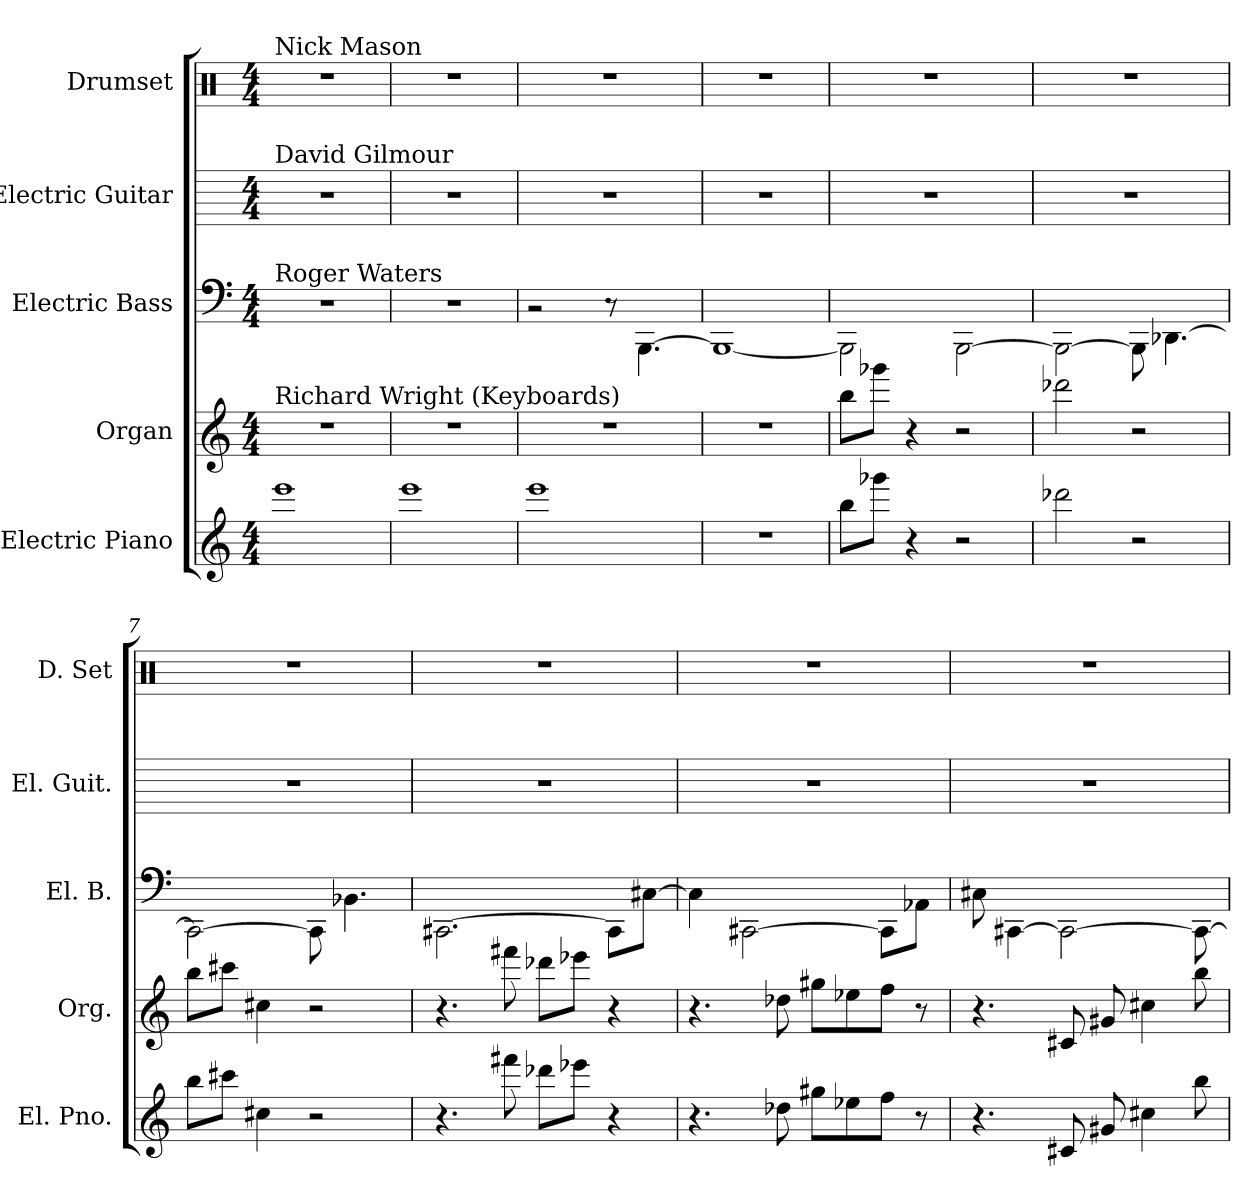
**kern	**kern	**kern	**kern	**kern
*part5	*part4	*part3	*part2	*part1
*staff5	*staff4	*staff3	*staff2	*staff1
*I"Electric Piano	*I"Organ	*I"Electric Bass	*I"Electric Guitar	*I"Drumset
*I'El. Pno.	*I'Org.	*I'El. B.	*I'El. Guit.	*I'D. Set
*	*	*stria4	*stria6	*
*clefG2	*clefG2	*	*	*clefX
*	*	*ITrd7c12	*	*
*k[]	*k[]	*k[]	*k[]	*k[]
*M4/4	*M4/4	*M4/4	*M4/4	*M4/4
*MM60	*MM60	*MM60	*MM60	*MM60
=1	=1	=1	=1	=1
!	!	!	!	!LO:TX:a:t=Nick Mason
!	!	!	!LO:TX:a:t=David Gilmour	!
!	!	!LO:TX:a:t=Roger Waters	!	!
!	!LO:TX:a:t=Richard Wright (Keyboards)	!	!	!
1eee	1r	1r	1r	1r
=2	=2	=2	=2	=2
1eee	1r	1r	1r	1r
=3	=3	=3	=3	=3
1eee	1r	2r	1r	1r
.	.	8r	.	.
.	.	[4.BBBB\	.	.
=4	=4	=4	=4	=4
1r	1r	1BBBB_	1r	1r
=5	=5	=5	=5	=5
8bb\L	8bb\L	2BBBB\]	1r	1r
8ggg-X\J	8ggg-X\J	.	.	.
4r	4r	.	.	.
2r	2r	[2BBBB\	.	.
=6	=6	=6	=6	=6
2ddd-X\	2ddd-X\	2BBBB\_	1r	1r
2r	2r	8BBBB\]	.	.
.	.	[4.DDD-\	.	.
=7	=7	=7	=7	=7
8bb\L	8bb\L	2CCC#\_	1r	1r
8ccc#X\J	8ccc#X\J	.	.	.
4cc#X\	4cc#X\	.	.	.
2r	2r	8CCC#\]	.	.
.	.	4.BBB-\	.	.
=8	=8	=8	=8	=8
4.r	4.r	[2.CCC#\	1r	1r
8fff#X\	8fff#X\	.	.	.
8ddd-X\L	8ddd-X\L	.	.	.
8eee-X\J	8eee-X\J	.	.	.
4r	4r	8CCC#\L]	.	.
.	.	[8CC#\J	.	.
!!LO:LB:g=z
=9	=9	=9	=9	=9
4.r	4.r	4CC#\]	1r	1r
.	.	[2CCC#\	.	.
8dd-X\	8dd-X\	.	.	.
8gg#X\L	8gg#X\L	.	.	.
8ee-X\	8ee-X\	.	.	.
8ff\J	8ff\J	8CCC#\L]	.	.
8r	8r	8AAA-\J	.	.
=10	=10	=10	=10	=10
4.r	4.r	8CC#\	1r	1r
.	.	[4CCC#\	.	.
8c#X/	8c#X/	2CCC#\_	.	.
8g#X/	8g#X/	.	.	.
4cc#X\	4cc#X\	.	.	.
8bb\	8bb\	8CCC#\_	.	.
=	=	=	=	=
*-	*-	*-	*-	*-
